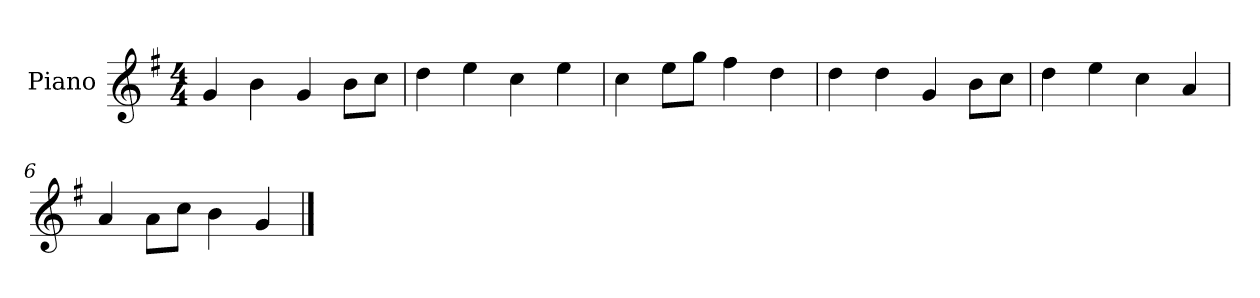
**kern
*part1
*staff1
*I"Piano
*I'P-no
*clefG2
*k[f#]
*M4/4
*MM90
=1
4g/
4b\
4g/
8b\L
8cc\J
=2
4dd\
4ee\
4cc\
4ee\
=3
4cc\
8ee\L
8gg\J
4ff#\
4dd\
=4
4dd\
4dd\
4g/
8b\L
8cc\J
=5
4dd\
4ee\
4cc\
4a/
=6
4a/
8a\L
8cc\J
4b\
4g/
==
*-
